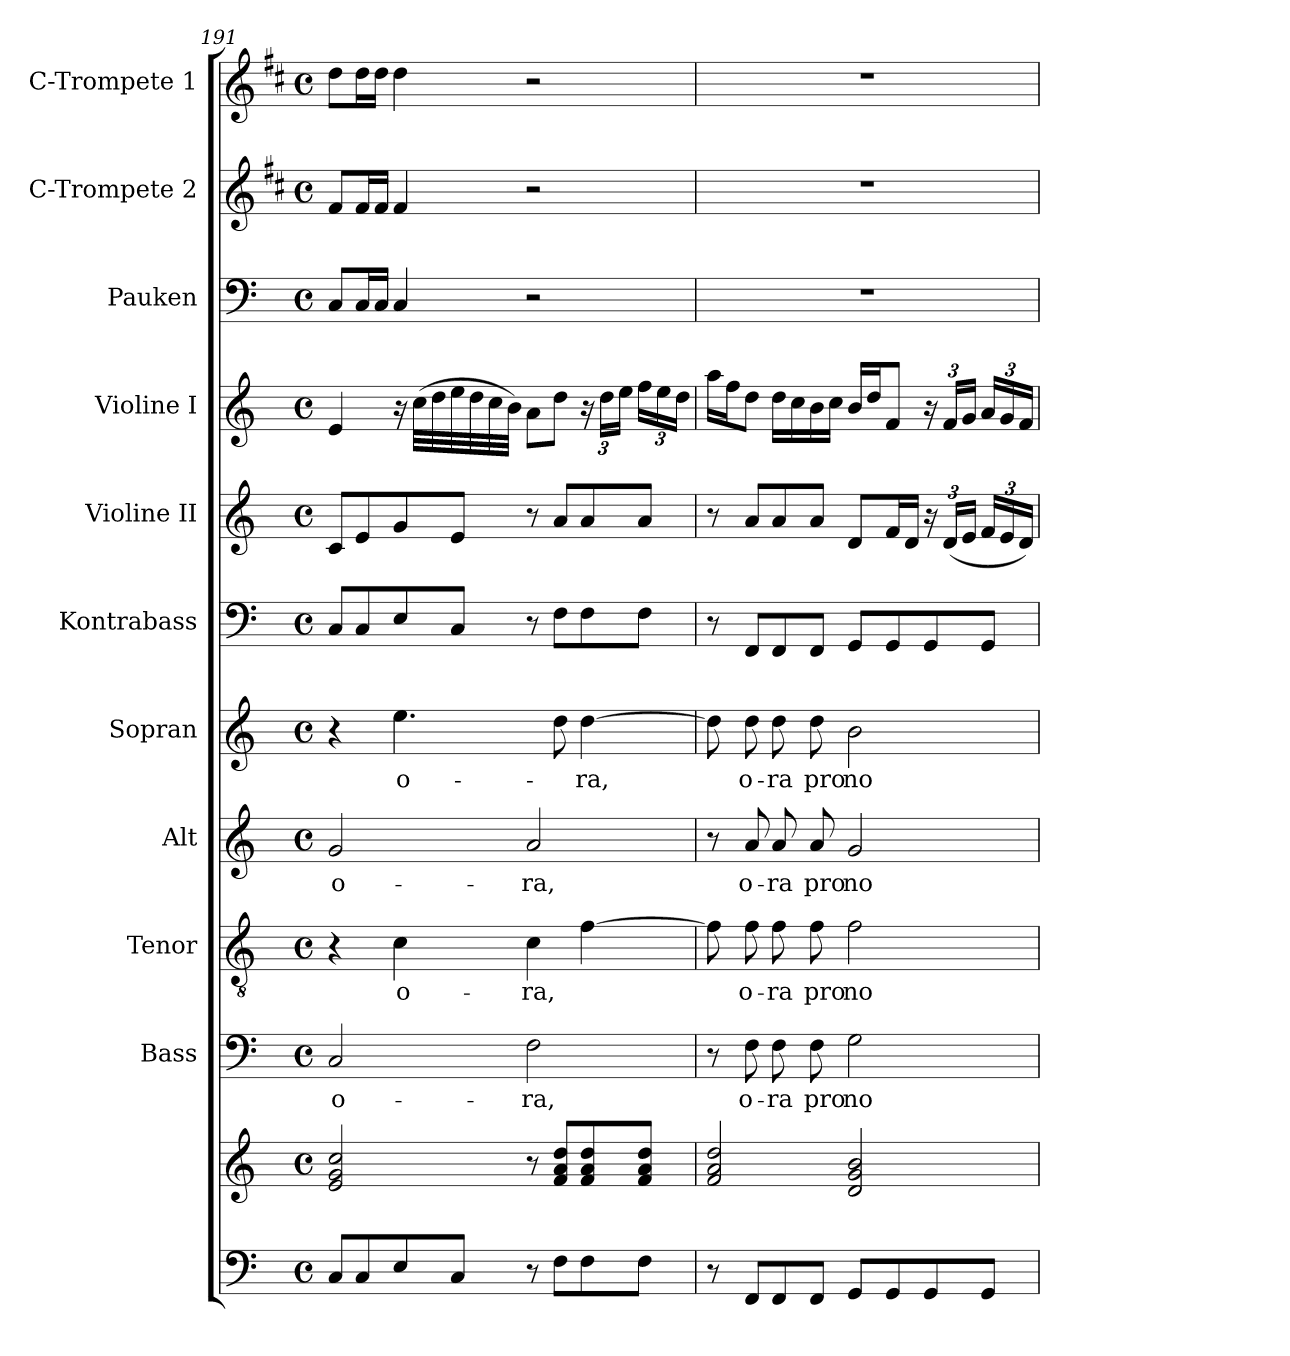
**kern	**kern	**kern	**text	**kern	**text	**kern	**text	**kern	**text	**kern	**kern	**kern	**kern	**kern	**kern
*part11	*part11	*part10	*part10	*part9	*part9	*part8	*part8	*part7	*part7	*part6	*part5	*part4	*part3	*part2	*part1
*staff12	*staff11	*staff10	*staff10	*staff9	*staff9	*staff8	*staff8	*staff7	*staff7	*staff6	*staff5	*staff4	*staff3	*staff2	*staff1
*	*	*I"Bass	*	*I"Tenor	*	*I"Alt	*	*I"Sopran	*	*I"Kontrabass	*I"Violine II	*I"Violine I	*I"Pauken	*I"C-Trompete 2	*I"C-Trompete 1
*	*	*I'B.	*	*I'T.	*	*I'A.	*	*I'S.	*	*I'Kb.	*I'Vl. II	*I'Vl. I	*I'Pk.	*I'C Trp. 2	*I'C Trp. 1
*clefF4	*clefG2	*clefF4	*	*clefGv2	*	*clefG2	*	*clefG2	*	*clefF4	*clefG2	*clefG2	*clefF4	*clefG2	*clefG2
*	*	*	*	*	*	*	*	*	*	*ITrd7c12	*	*	*	*ITrd1c2	*ITrd1c2
*k[]	*k[]	*k[]	*	*k[]	*	*k[]	*	*k[]	*	*k[]	*k[]	*k[]	*k[]	*k[]	*k[]
*C:	*C:	*C:	*	*C:	*	*C:	*	*C:	*	*C:	*C:	*C:	*C:	*C:	*C:
*M4/4	*M4/4	*M4/4	*	*M4/4	*	*M4/4	*	*M4/4	*	*M4/4	*M4/4	*M4/4	*M4/4	*M4/4	*M4/4
*met(c)	*met(c)	*met(c)	*	*met(c)	*	*met(c)	*	*met(c)	*	*met(c)	*met(c)	*met(c)	*met(c)	*met(c)	*met(c)
=191	=191	=191	=191	=191	=191	=191	=191	=191	=191	=191	=191	=191	=191	=191	=191
!	!	!	!LO:LY:b	!	!	!	!LO:LY:b	!	!	!	!	!	!	!	!
8C/L	2e/ 2g/ 2cc/	2C/	o-	4r	.	2g/	o-	4r	.	8CC/L	8c/L	4e/	8C/L	8e/L	8cc\L
8C/	.	.	.	.	.	.	.	.	.	8CC/	8e/	.	16C/L	16e/L	16cc\L
.	.	.	.	.	.	.	.	.	.	.	.	.	16C/JJ	16e/JJ	16cc\JJ
!	!	!	!	!	!LO:LY:b	!	!	!	!LO:LY:b	!	!	!	!	!	!
8E/	.	.	.	4c\	o-	.	.	4.ee\	o-	8EE/	8g/	16r	4C/	4e/	4cc\
.	.	.	.	.	.	.	.	.	.	.	.	(>32cc\LLL	.	.	.
.	.	.	.	.	.	.	.	.	.	.	.	32dd\	.	.	.
8C/J	.	.	.	.	.	.	.	.	.	8CC/J	8e/J	32ee\	.	.	.
.	.	.	.	.	.	.	.	.	.	.	.	32dd\	.	.	.
.	.	.	.	.	.	.	.	.	.	.	.	32cc\	.	.	.
.	.	.	.	.	.	.	.	.	.	.	.	32b\JJJ)	.	.	.
!	!	!	!LO:LY:b	!	!LO:LY:b	!	!LO:LY:b	!	!	!	!	!	!	!	!
8r	8r	2F\	-ra,	4c\	-ra,	2a/	-ra,	.	.	8r	8r	8a\L	2r	2r	2r
8F\L	8f/ 8a/ 8dd/L	.	.	.	.	.	.	8dd\	.	8FF\L	8a/L	8dd\J	.	.	.
!	!	!	!	!	!	!	!	!	!LO:LY:b	!	!	!	!	!	!
*	*	*	*	*	*	*	*	*	*	*	*	*Xbrackettup	*	*	*
8F\	8f/ 8a/ 8dd/	.	.	[4f\	.	.	.	[4dd\	-ra,	8FF\	8a/	24r	.	.	.
.	.	.	.	.	.	.	.	.	.	.	.	24dd\LL	.	.	.
.	.	.	.	.	.	.	.	.	.	.	.	24ee\JJ	.	.	.
8F\J	8f/ 8a/ 8dd/J	.	.	.	.	.	.	.	.	8FF\J	8a/J	24ff\LL	.	.	.
.	.	.	.	.	.	.	.	.	.	.	.	24ee\	.	.	.
.	.	.	.	.	.	.	.	.	.	.	.	24dd\JJ	.	.	.
=192	=192	=192	=192	=192	=192	=192	=192	=192	=192	=192	=192	=192	=192	=192	=192
8r	2f/ 2a/ 2dd/	8r	.	8f\]	.	8r	.	8dd\]	.	8r	8r	16aa\LL	1r	1r	1r
.	.	.	.	.	.	.	.	.	.	.	.	16ff\J	.	.	.
!	!	!	!LO:LY:b	!	!LO:LY:b	!	!LO:LY:b	!	!LO:LY:b	!	!	!	!	!	!
8FF/L	.	8F\	o-	8f\	o-	8a/	o-	8dd\	o-	8FFF/L	8a/L	8dd\J	.	.	.
!	!	!	!LO:LY:b	!	!LO:LY:b	!	!LO:LY:b	!	!LO:LY:b	!	!	!	!	!	!
8FF/	.	8F\	-ra	8f\	-ra	8a/	-ra	8dd\	-ra	8FFF/	8a/	16dd\LL	.	.	.
.	.	.	.	.	.	.	.	.	.	.	.	16cc\	.	.	.
!	!	!	!LO:LY:b	!	!LO:LY:b	!	!LO:LY:b	!	!LO:LY:b	!	!	!	!	!	!
8FF/J	.	8F\	pro	8f\	pro	8a/	pro	8dd\	pro	8FFF/J	8a/J	16b\	.	.	.
.	.	.	.	.	.	.	.	.	.	.	.	16cc\JJ	.	.	.
!	!	!	!LO:LY:b	!	!LO:LY:b	!	!LO:LY:b	!	!LO:LY:b	!	!	!	!	!	!
8GG/L	2d/ 2g/ 2b/	2G\	no-	2f\	no-	2g/	no-	2b\	no-	8GGG/L	8d/L	16b/LL	.	.	.
.	.	.	.	.	.	.	.	.	.	.	.	16dd/J	.	.	.
8GG/	.	.	.	.	.	.	.	.	.	8GGG/	16f/L	8f/J	.	.	.
.	.	.	.	.	.	.	.	.	.	.	16d/JJ	.	.	.	.
*	*	*	*	*	*	*	*	*	*	*	*Xbrackettup	*	*	*	*
8GG/	.	.	.	.	.	.	.	.	.	8GGG/	24r	24r	.	.	.
.	.	.	.	.	.	.	.	.	.	.	(<24d/LL	24f/LL	.	.	.
.	.	.	.	.	.	.	.	.	.	.	24e/JJ	24g/JJ	.	.	.
8GG/J	.	.	.	.	.	.	.	.	.	8GGG/J	24f/LL	24a/LL	.	.	.
.	.	.	.	.	.	.	.	.	.	.	24e/	24g/	.	.	.
.	.	.	.	.	.	.	.	.	.	.	24d/JJ)	24f/JJ	.	.	.
=	=	=	=	=	=	=	=	=	=	=	=	=	=	=	=
*-	*-	*-	*-	*-	*-	*-	*-	*-	*-	*-	*-	*-	*-	*-	*-
